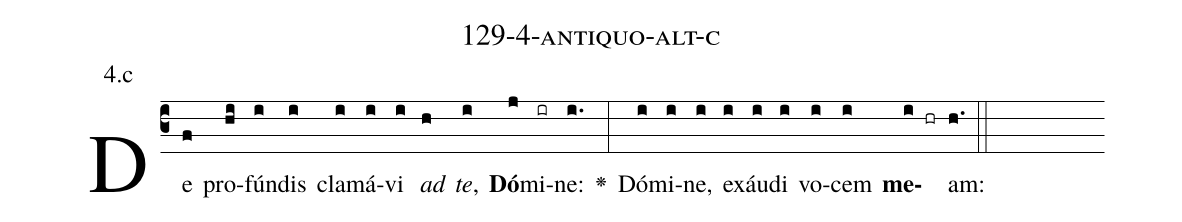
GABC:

name: 129-4-antiquo-alt-c;
annotation: 4.c;
%%
(c3)De(f) pro(hi)fún(i)dis(i) cla(i)má(i)vi(i) <i>ad</i>(h) <i>te</i>,(i) <b>Dó</b>(j)mi(ir)ne:(i.) <v>\greheightstar</v>(:) Dó(i)mi(i)ne,(i) ex(i)áu(i)di(i) vo(i)cem(i) <b>me</b>(i hr)am:(h.) (::)


%E(i) u(i) o(i) u(i) a(i) e.(h.) (::)
